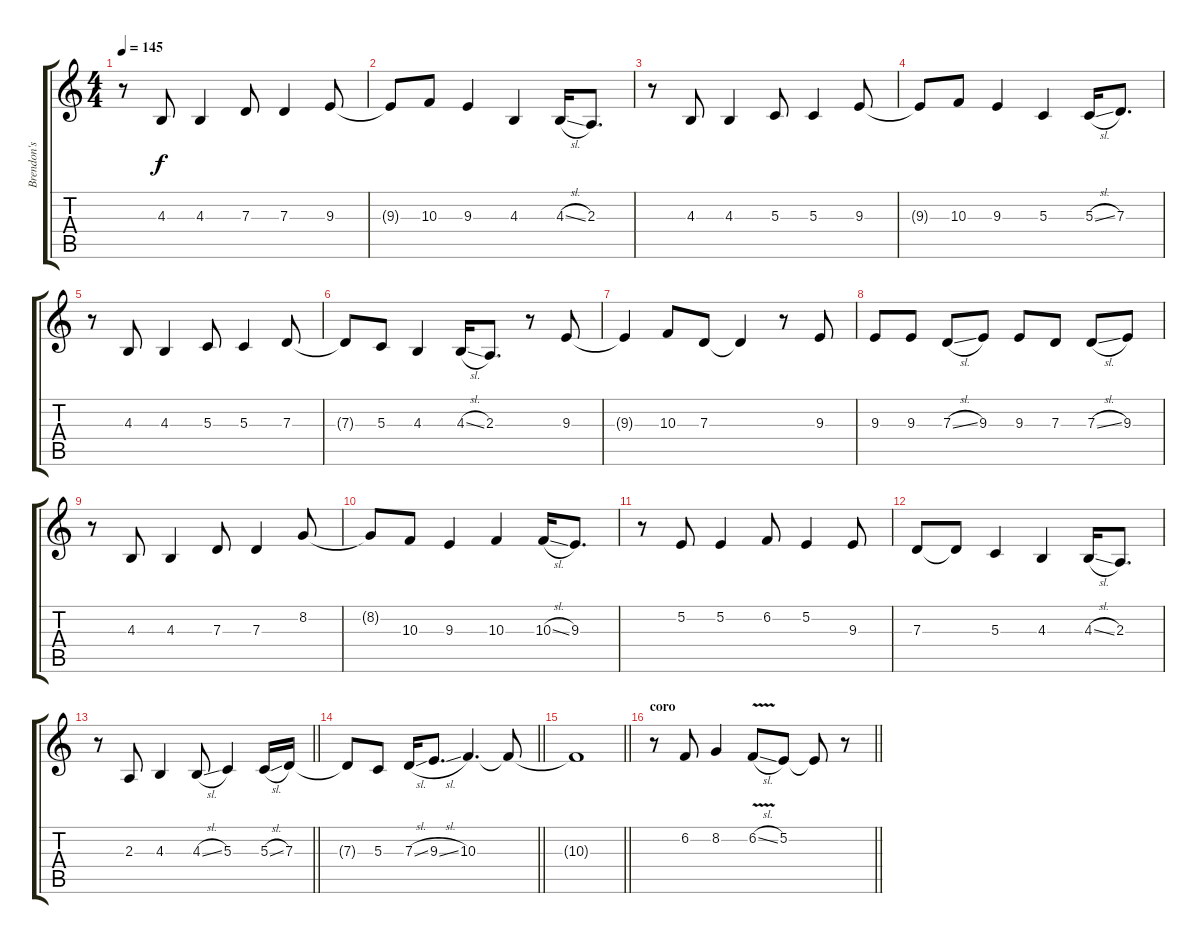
\track ("Brendon's voice" "Brendon's ") {instrument tenorsax}
\staff {score tabs}
\tuning (E4 B3 G3 D3 A2 E2) {hide}
\ts (4 4)
\tempo 145
\clef g2
\ks c
r.8{dy f} 4.3.8 4.3.4 7.3.8 7.3.4 9.3.8 |
9.3{t}.8 10.3.8 9.3.4 4.3.4 4.3{sl}.16 2.3.8{d} |
r.8 4.3.8 4.3.4 5.3.8 5.3.4 9.3.8 |
9.3{t}.8 10.3.8 9.3.4 5.3.4 5.3{sl}.16 7.3.8{d} |
r.8 4.3.8 4.3.4 5.3.8 5.3.4 7.3.8 |
7.3{t}.8 5.3.8 4.3.4 4.3{sl}.16 2.3.8{d} r.8 9.3.8 |
9.3{t}.4 10.3.8 7.3.8 7.3{t}.4 r.8 9.3.8 |
9.3.8 9.3.8 7.3{sl}.8 9.3.8 9.3.8 7.3.8 7.3{sl}.8 9.3.8 |
r.8 4.3.8 4.3.4 7.3.8 7.3.4 8.2.8 |
8.2{t}.8 10.3.8 9.3.4 10.3.4 10.3{sl}.16 9.3.8{d} |
r.8 5.2.8 5.2.4 6.2.8 5.2.4 9.3.8 |
7.3.8 7.3{t}.8 5.3.4 4.3.4 4.3{sl}.16 2.3.8{d} |
\barLineRight lightlight
r.8 2.3.8 4.3.4 4.3{sl}.8 5.3.4 5.3{sl}.16 7.3.16 |
\barLineRight lightlight
7.3{t}.8 5.3.8 7.3{sl}.16 9.3{sl}.8{d} 10.3.4{d} 10.3{t}.8 |
\barLineRight lightlight
10.3{t}.1 |
\section ("" "coro")
\barLineRight lightlight
r.8 6.2.8 8.2.4 6.2{v sl}.8 5.2.8 5.2{t}.8 r.8
